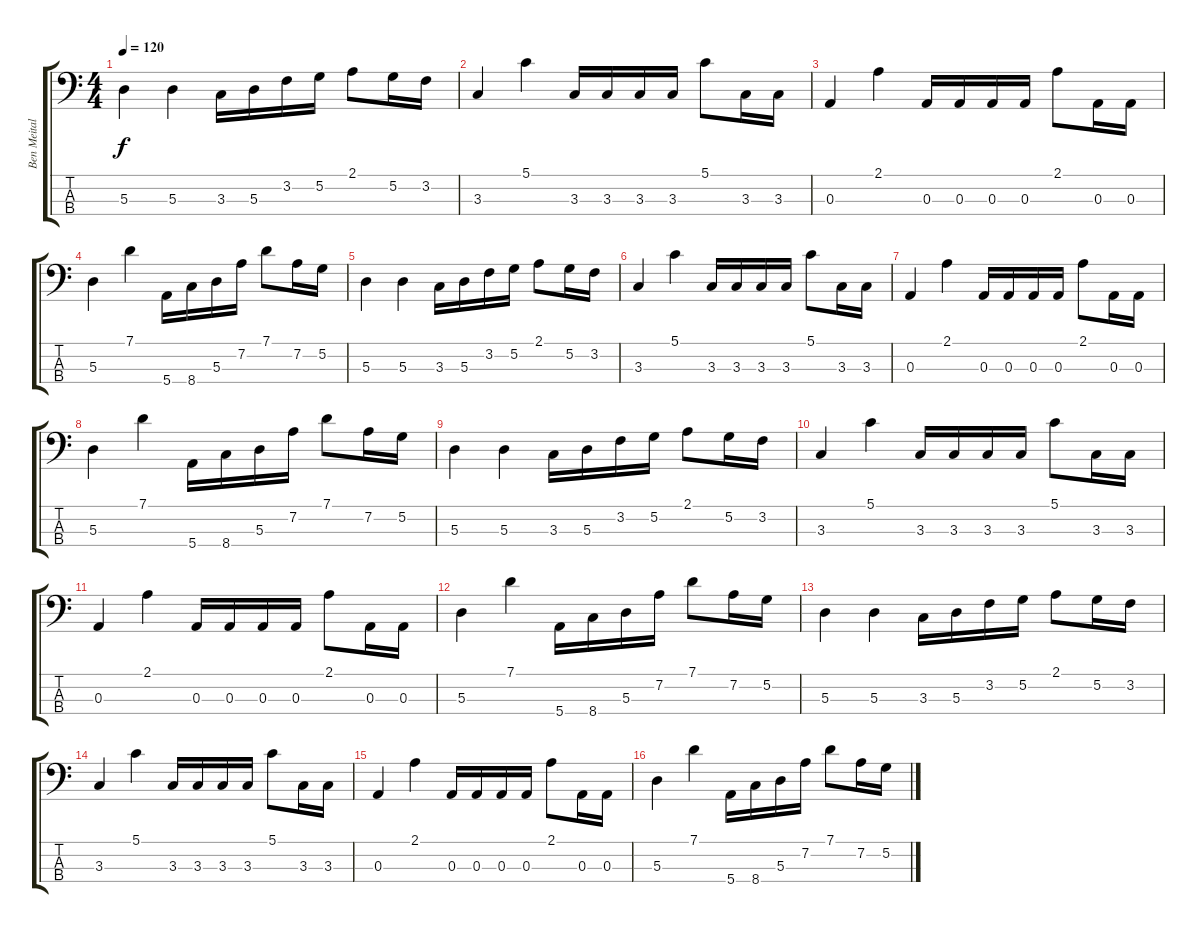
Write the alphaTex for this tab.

\track ("Ben Meital" "Ben Meital") {instrument electricbassfinger}
\staff {score tabs}
\tuning (G2 D2 A1 E1) {hide}
\ts (4 4)
\tempo 120
\clef f4
\ks c
5.3.4{dy f} 5.3.4 3.3.16 5.3.16 3.2.16 5.2.16 2.1.8 5.2.16 3.2.16 |
3.3.4 5.1.4 3.3.16 3.3.16 3.3.16 3.3.16 5.1.8 3.3.16 3.3.16 |
0.3.4 2.1.4 0.3.16 0.3.16 0.3.16 0.3.16 2.1.8 0.3.16 0.3.16 |
5.3.4 7.1.4 5.4.16 8.4.16 5.3.16 7.2.16 7.1.8 7.2.16 5.2.16 |
5.3.4 5.3.4 3.3.16 5.3.16 3.2.16 5.2.16 2.1.8 5.2.16 3.2.16 |
3.3.4 5.1.4 3.3.16 3.3.16 3.3.16 3.3.16 5.1.8 3.3.16 3.3.16 |
0.3.4 2.1.4 0.3.16 0.3.16 0.3.16 0.3.16 2.1.8 0.3.16 0.3.16 |
5.3.4 7.1.4 5.4.16 8.4.16 5.3.16 7.2.16 7.1.8 7.2.16 5.2.16 |
5.3.4 5.3.4 3.3.16 5.3.16 3.2.16 5.2.16 2.1.8 5.2.16 3.2.16 |
3.3.4 5.1.4 3.3.16 3.3.16 3.3.16 3.3.16 5.1.8 3.3.16 3.3.16 |
0.3.4 2.1.4 0.3.16 0.3.16 0.3.16 0.3.16 2.1.8 0.3.16 0.3.16 |
5.3.4 7.1.4 5.4.16 8.4.16 5.3.16 7.2.16 7.1.8 7.2.16 5.2.16 |
5.3.4 5.3.4 3.3.16 5.3.16 3.2.16 5.2.16 2.1.8 5.2.16 3.2.16 |
3.3.4 5.1.4 3.3.16 3.3.16 3.3.16 3.3.16 5.1.8 3.3.16 3.3.16 |
0.3.4 2.1.4 0.3.16 0.3.16 0.3.16 0.3.16 2.1.8 0.3.16 0.3.16 |
5.3.4 7.1.4 5.4.16 8.4.16 5.3.16 7.2.16 7.1.8 7.2.16 5.2.16
